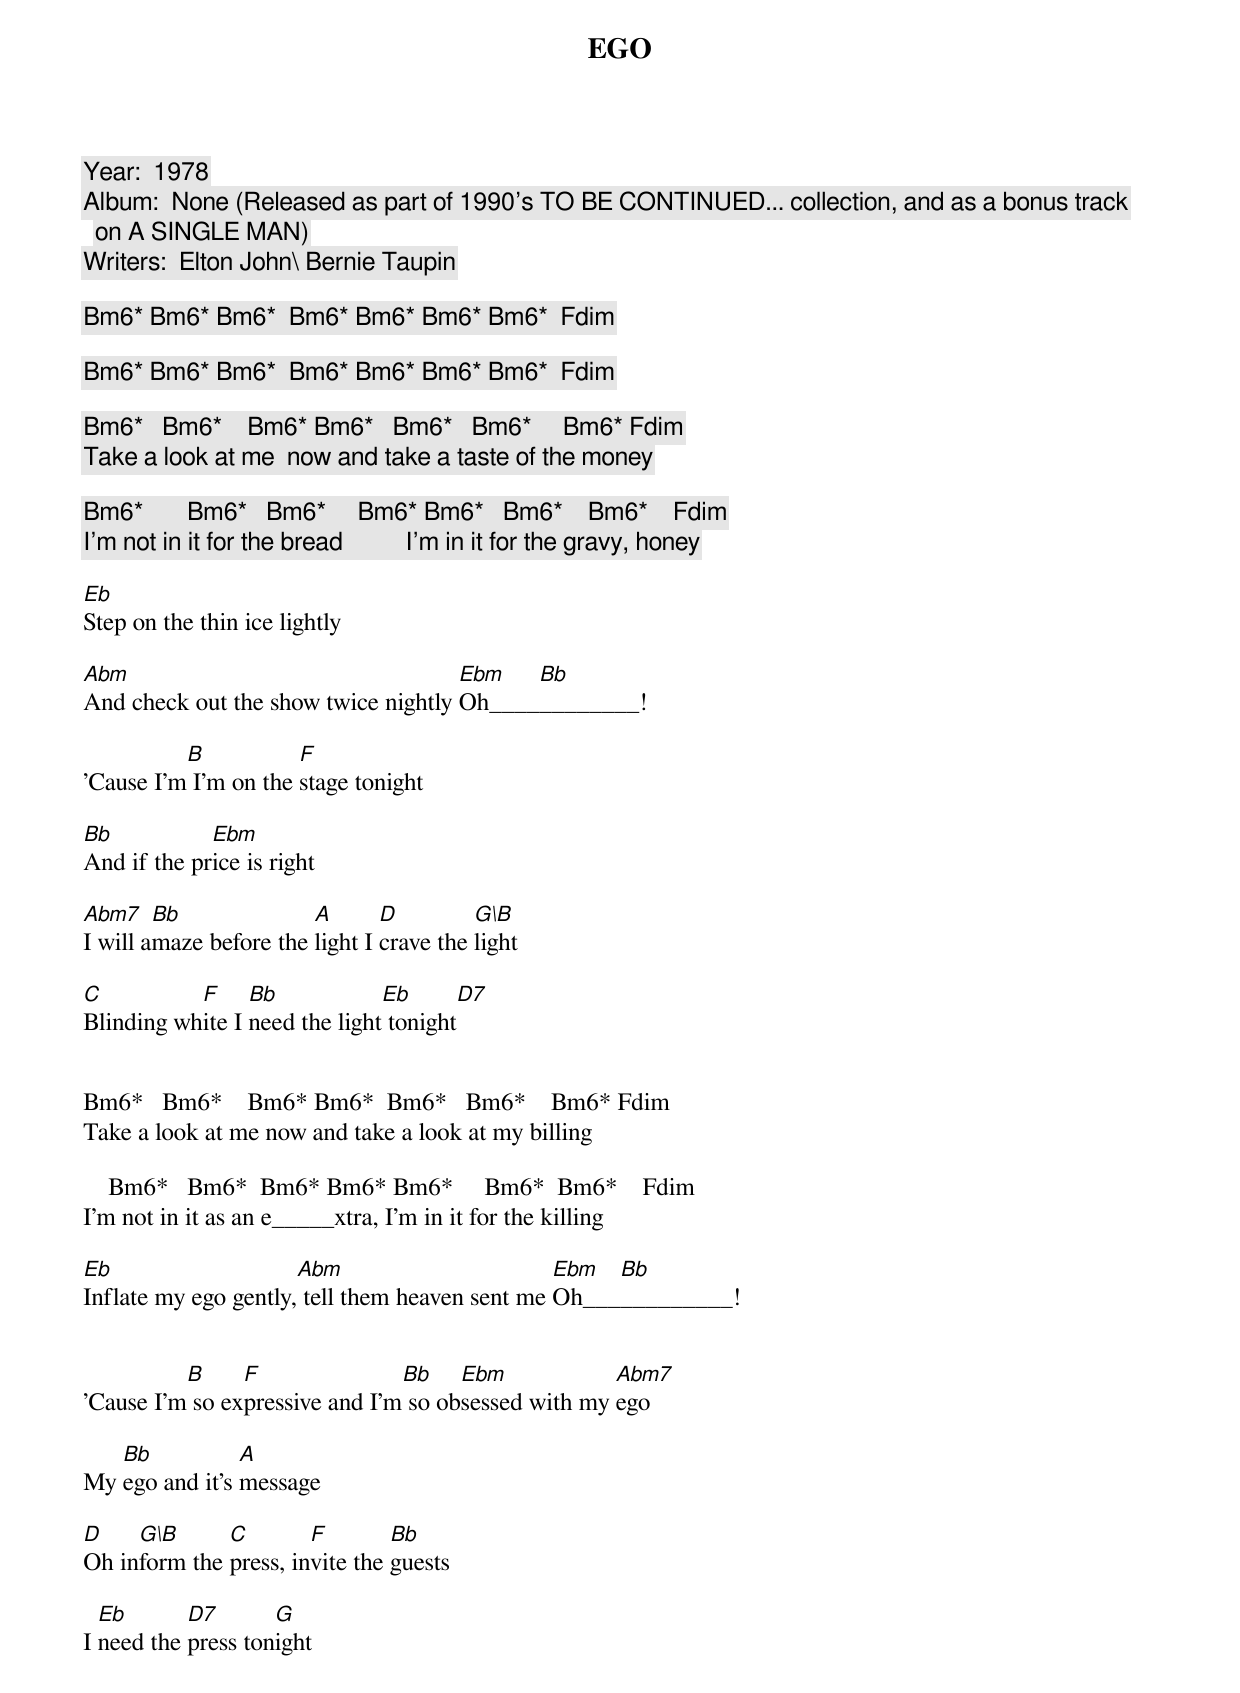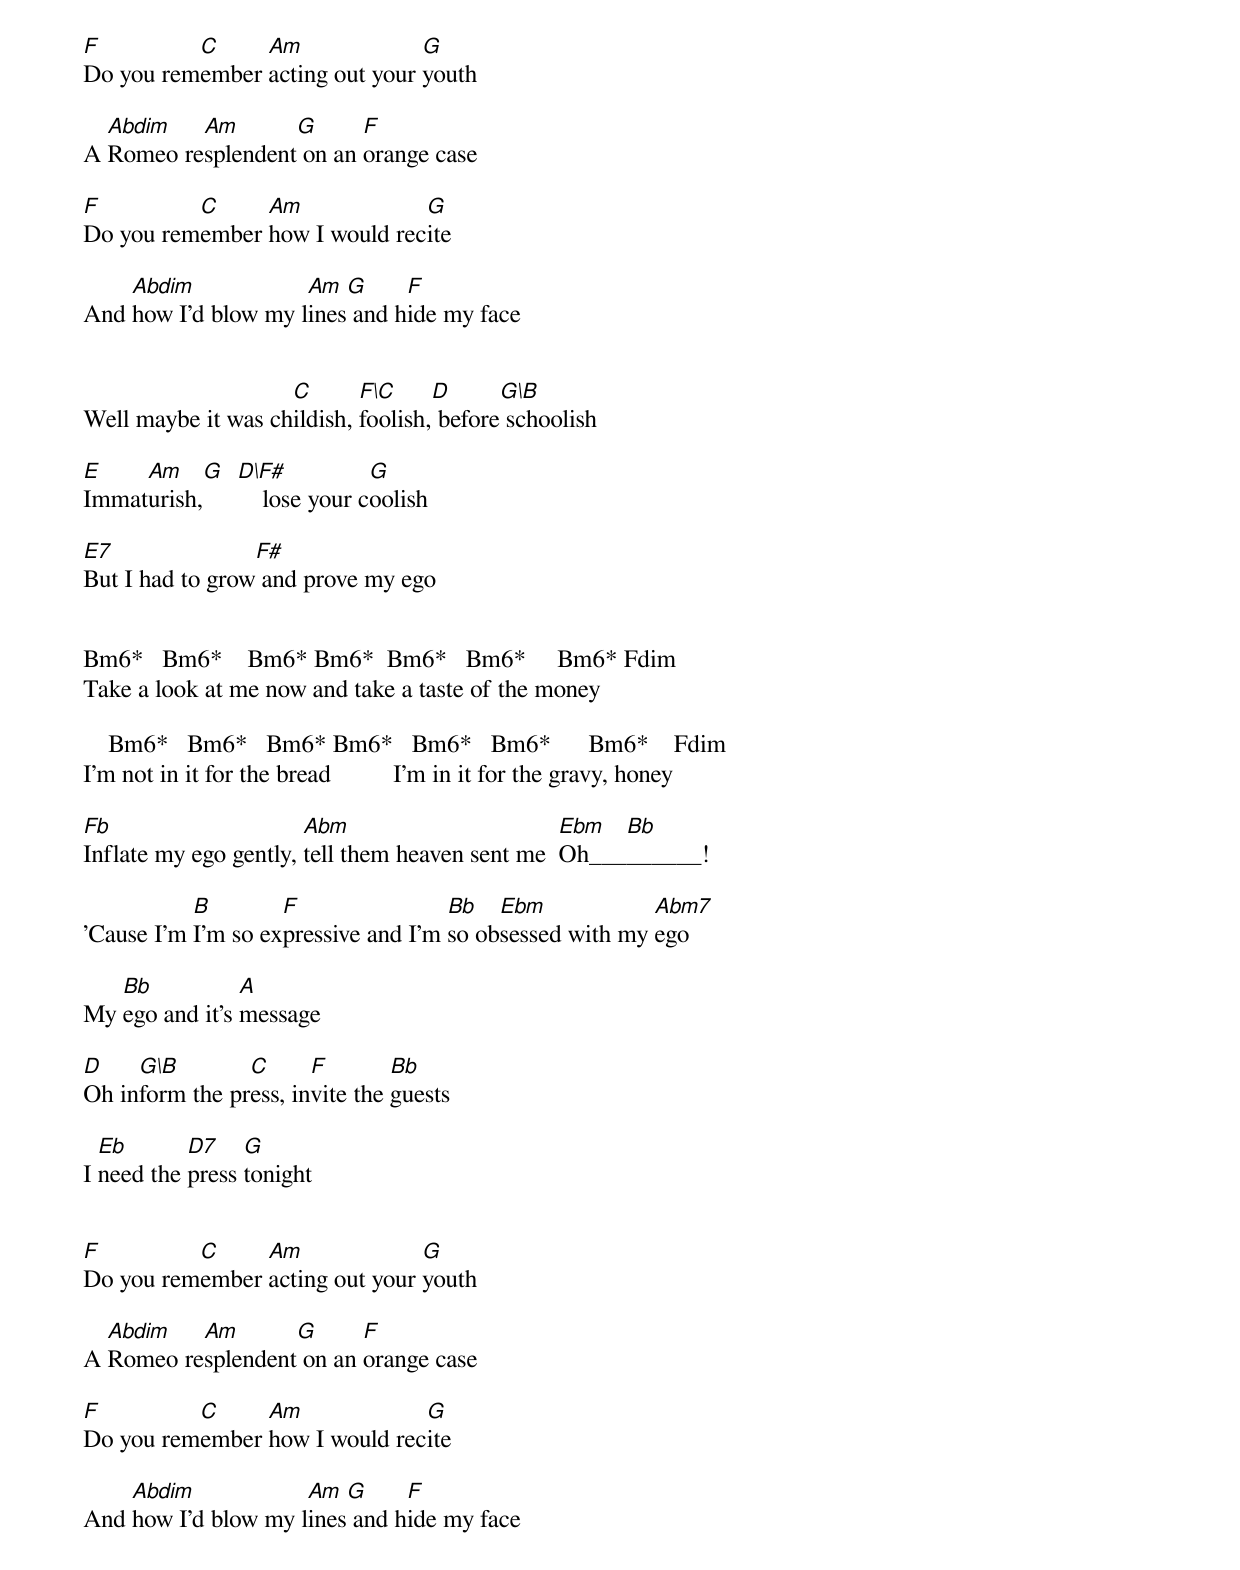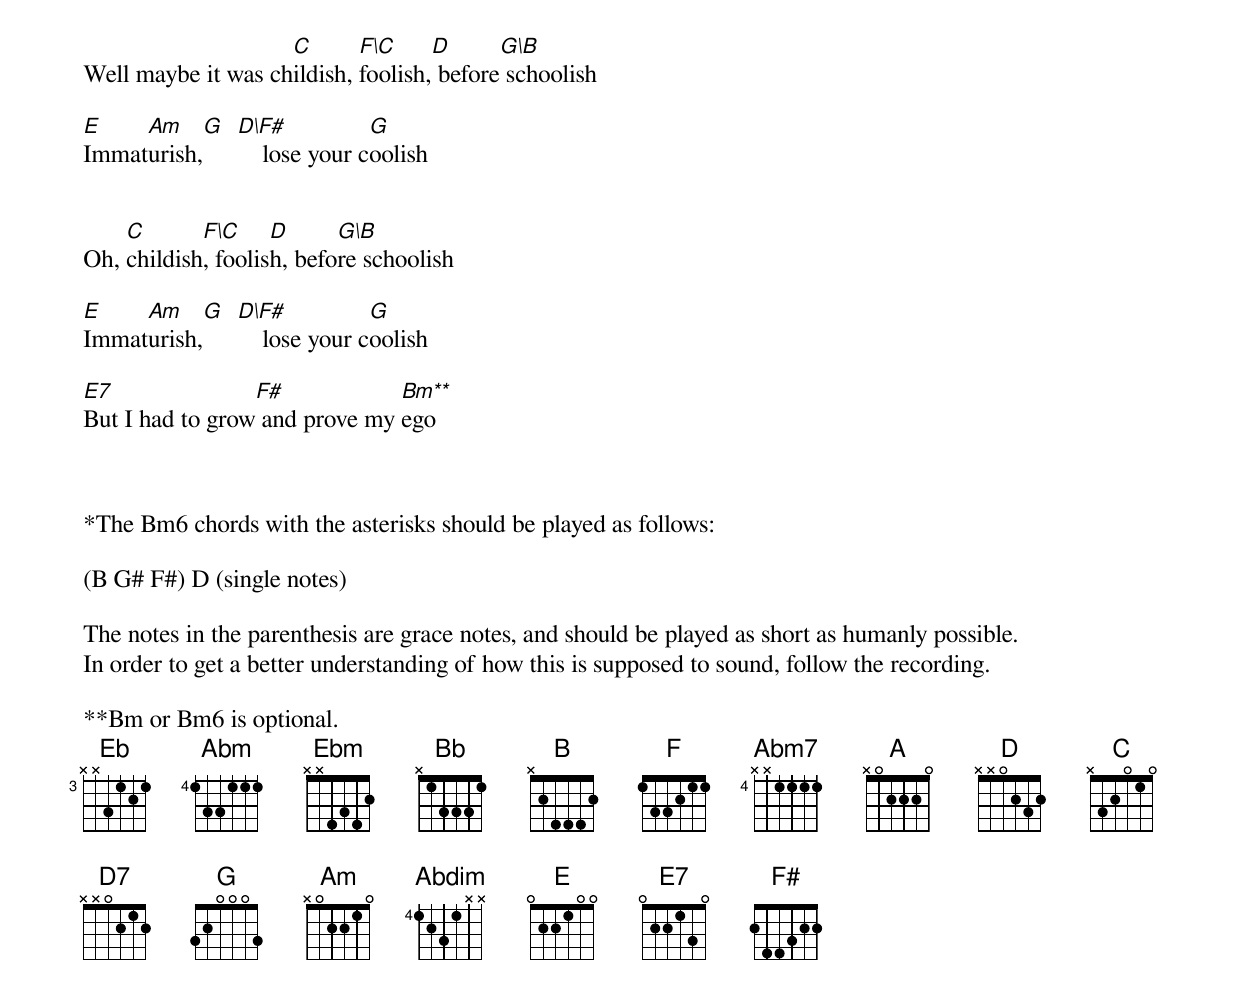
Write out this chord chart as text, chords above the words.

EGO

Year:  1978
Album:  None (Released as part of 1990's TO BE CONTINUED... collection, and as a bonus track on A SINGLE MAN)
Writers:  Elton John\ Bernie Taupin

Bm6* Bm6* Bm6*  Bm6* Bm6* Bm6* Bm6*  Fdim

Bm6* Bm6* Bm6*  Bm6* Bm6* Bm6* Bm6*  Fdim

Bm6*   Bm6*    Bm6* Bm6*   Bm6*   Bm6*     Bm6* Fdim
Take a look at me  now and take a taste of the money

Bm6*       Bm6*   Bm6*     Bm6* Bm6*   Bm6*    Bm6*    Fdim
I'm not in it for the bread          I'm in it for the gravy, honey

Eb
Step on the thin ice lightly

Abm 				     Ebm   Bb
And check out the show twice nightly Oh____________!

          B           F
'Cause I'm I'm on the stage tonight

Bb           Ebm
And if the price is right

Abm7    Bb              A       D         G\B
I will amaze before the light I crave the light

C          F     Bb            Eb      D7
Blinding white I need the light tonight


Bm6*   Bm6*    Bm6* Bm6*  Bm6*   Bm6*    Bm6* Fdim
Take a look at me now and take a look at my billing

    Bm6*   Bm6*  Bm6* Bm6* Bm6*     Bm6*  Bm6*    Fdim
I'm not in it as an e_____xtra, I'm in it for the killing

Eb                    Abm                       Ebm  Bb
Inflate my ego gently, tell them heaven sent me Oh____________!


          B     F               Bb    Ebm            Abm7
'Cause I'm so expressive and I'm so obsessed with my ego

   Bb           A
My ego and it's message

D    G\B      C        F        Bb
Oh inform the press, invite the guests

  Eb       D7       G
I need the press tonight


F         C     Am              G
Do you remember acting out your youth

  Abdim   Am       G      F
A Romeo resplendent on an orange case

F         C     Am             G
Do you remember how I would recite

    Abdim            Am  G     F
And how I'd blow my lines and hide my face


                    C       F\C     D      G\B
Well maybe it was childish, foolish, before schoolish

E    Am    G D\F#           G
Immaturish,      lose your coolish

E7               F#
But I had to grow and prove my ego


Bm6*   Bm6*    Bm6* Bm6*  Bm6*   Bm6*     Bm6* Fdim
Take a look at me now and take a taste of the money

    Bm6*   Bm6*   Bm6* Bm6*   Bm6*   Bm6*      Bm6*    Fdim
I'm not in it for the bread          I'm in it for the gravy, honey

Fb                     Abm                       Ebm  Bb
Inflate my ego gently, tell them heaven sent me  Oh_________!

           B        F                Bb   Ebm            Abm7
'Cause I'm I'm so expressive and I'm so obsessed with my ego

   Bb           A
My ego and it's message

D    G\B        C      F        Bb
Oh inform the press, invite the guests

  Eb       D7    G
I need the press tonight


F         C     Am              G
Do you remember acting out your youth

  Abdim   Am       G      F
A Romeo resplendent on an orange case

F         C     Am             G
Do you remember how I would recite

    Abdim            Am  G     F
And how I'd blow my lines and hide my face


                    C       F\C     D      G\B
Well maybe it was childish, foolish, before schoolish

E    Am    G D\F#           G
Immaturish,      lose your coolish


    C       F\C     D      G\B
Oh, childish, foolish, before schoolish

E    Am    G D\F#           G
Immaturish,      lose your coolish

E7               F#            Bm**
But I had to grow and prove my ego



*The Bm6 chords with the asterisks should be played as follows:

(B G# F#) D (single notes)

The notes in the parenthesis are grace notes, and should be played as short as humanly possible.
In order to get a better understanding of how this is supposed to sound, follow the recording.

**Bm or Bm6 is optional.
